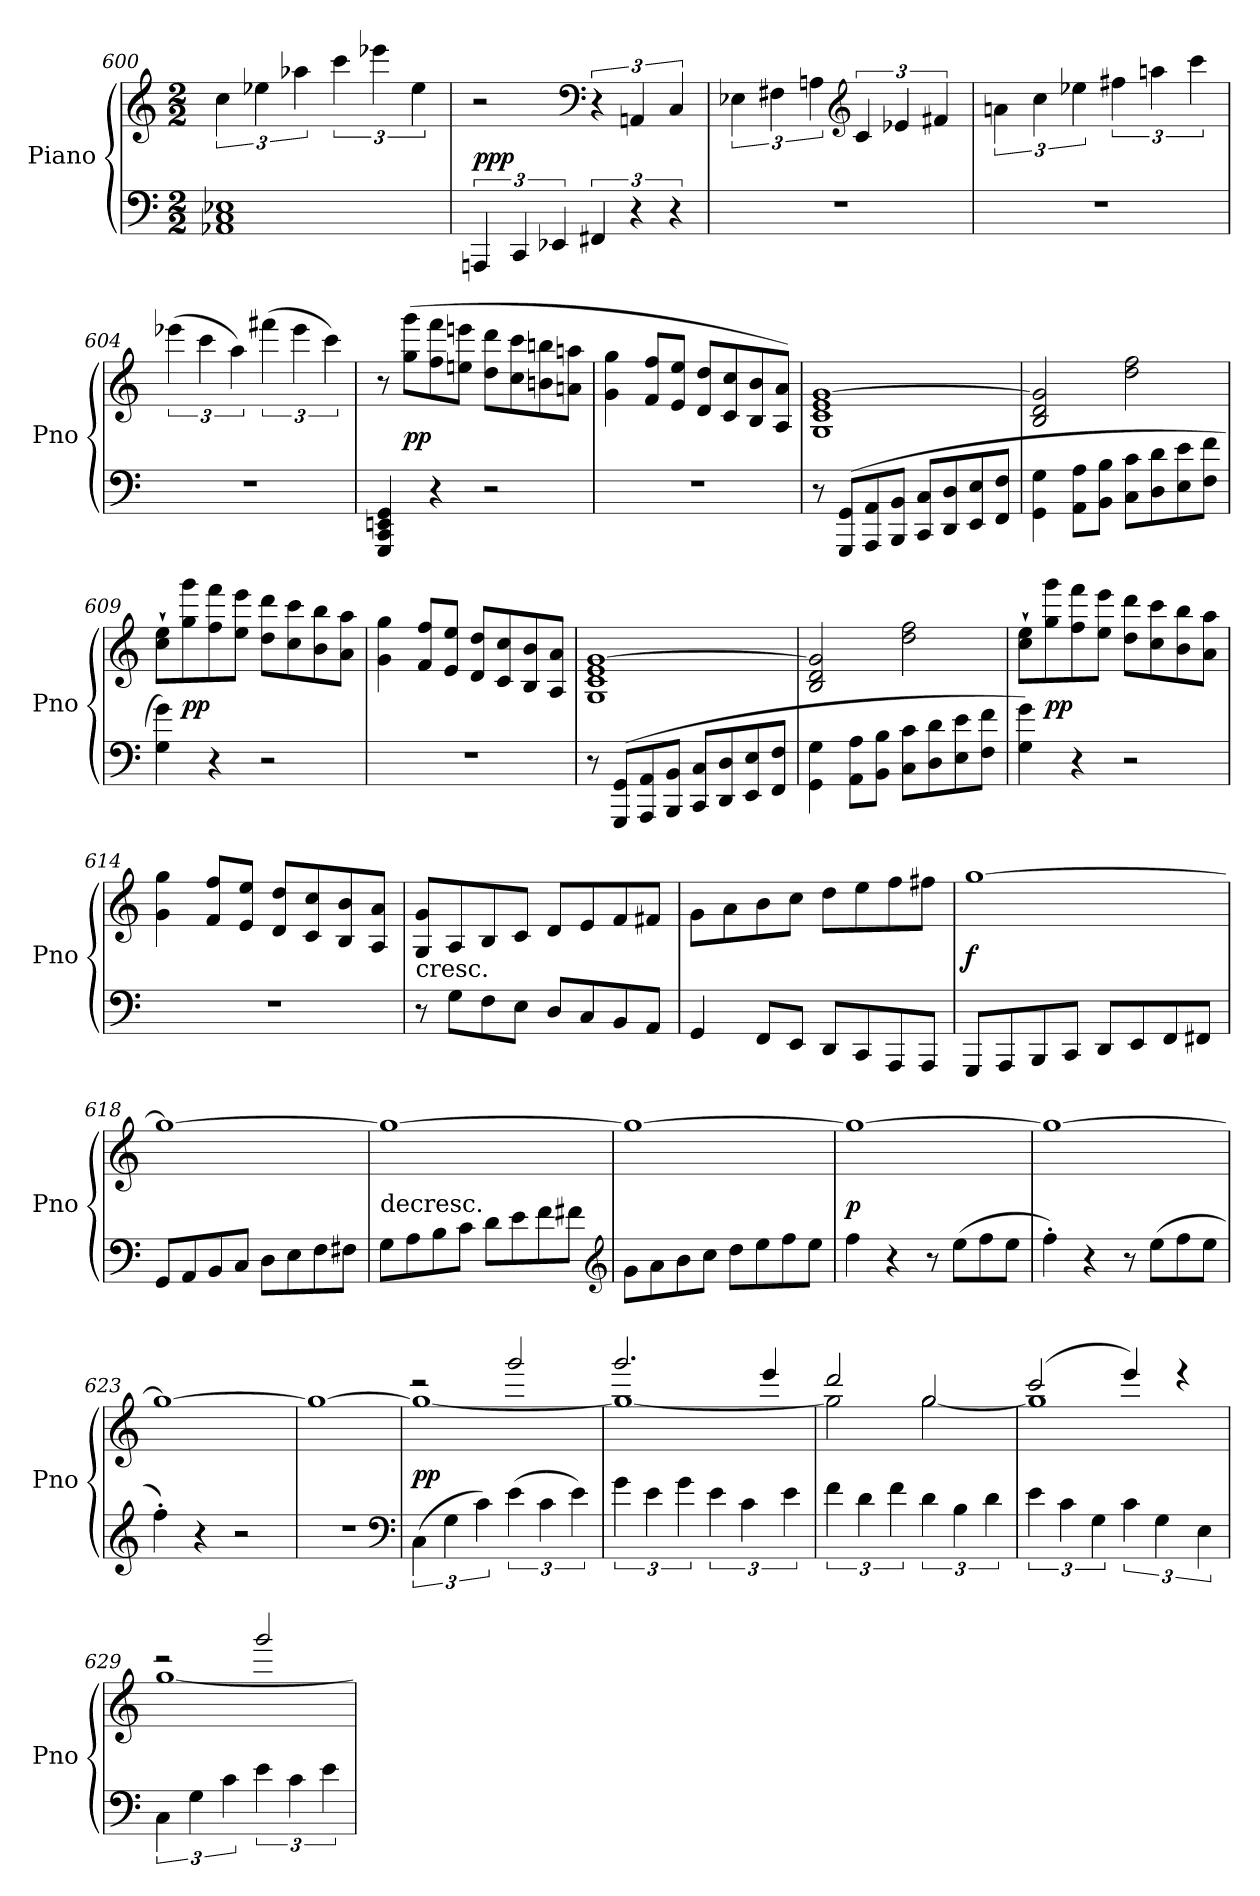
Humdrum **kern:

**kern	**kern	**dynam
*part1	*part1	*part1
*staff2	*staff1	*staff1/2
*I"Piano	*	*
*I'Pno	*	*
*clefF4	*clefG2	*
*k[]	*k[]	*
*C:	*C:	*
*M2/2	*M2/2	*
=600	=600	=600
1AA-X 1C 1E-X	6cc\	.
.	6ee-X\	.
.	6aa-X\	.
.	6ccc\	.
.	6eee-X\	.
.	6ee-\	.
=601	=601	=601
6AAAn/	2r	ppp
6CC/	.	.
6EE-X/	.	.
*	*clefF4	*
6FF#X/	6r	.
6r	6AAn/	.
6r	6C/	.
=602	=602	=602
1r	6E-X\	.
.	6F#X\	.
.	6An\	.
*	*clefG2	*
.	6c/	.
.	6e-X/	.
.	6f#X/	.
=603	=603	=603
1r	6an\	.
.	6cc\	.
.	6ee-X\	.
.	6ff#X\	.
.	6aan\	.
.	6ccc\	.
=604	=604	=604
1r	(6eee-X\	.
.	6ccc\	.
.	6aa\)	.
.	(6fff#X\	.
.	6eee-\	.
.	6ccc\)	.
=605	=605	=605
4GGG/ 4CC/ 4EEn/ 4GG/	8r	.
.	(8gg\ 8ggg\L	pp
4r	8ff\ 8fff\	.
.	8een\ 8eeen\J	.
2r	8dd\ 8ddd\L	.
.	8cc\ 8ccc\	.
.	8bn\ 8bbn\	.
.	8an\ 8aan\J	.
=606	=606	=606
1r	4g\ 4gg\	.
.	8f/ 8ff/L	.
.	8e/ 8ee/J	.
.	8d/ 8dd/L	.
.	8c/ 8cc/	.
.	8B/ 8b/	.
.	8A/ 8a/J)	.
=607	=607	=607
8r	1G 1c 1e [1g	.
(8GGG/ 8GG/L	.	.
8AAA/ 8AA/	.	.
8BBB/ 8BB/J	.	.
8CC/ 8C/L	.	.
8DD/ 8D/	.	.
8EE/ 8E/	.	.
8FF/ 8F/J	.	.
=608	=608	=608
4GG\ 4G\	2B/ 2d/ 2g]/	.
8AA\ 8A\L	.	.
8BB\ 8B\J	.	.
8C\ 8c\L	2dd\ 2ff\	.
8D\ 8d\	.	.
8E\ 8e\	.	.
8F\ 8f\J	.	.
=609	=609	=609
4G\ 4g\)	8cc`\ 8ee`\L	.
.	8gg\ 8ggg\	pp
4r	8ff\ 8fff\	.
.	8ee\ 8eee\J	.
2r	8dd\ 8ddd\L	.
.	8cc\ 8ccc\	.
.	8b\ 8bb\	.
.	8a\ 8aa\J	.
=610	=610	=610
1r	4g\ 4gg\	.
.	8f/ 8ff/L	.
.	8e/ 8ee/J	.
.	8d/ 8dd/L	.
.	8c/ 8cc/	.
.	8B/ 8b/	.
.	8A/ 8a/J	.
=611	=611	=611
8r	1G 1c 1e [1g	.
(8GGG/ 8GG/L	.	.
8AAA/ 8AA/	.	.
8BBB/ 8BB/J	.	.
8CC/ 8C/L	.	.
8DD/ 8D/	.	.
8EE/ 8E/	.	.
8FF/ 8F/J	.	.
=612	=612	=612
4GG\ 4G\	2B/ 2d/ 2g]/	.
8AA\ 8A\L	.	.
8BB\ 8B\J	.	.
8C\ 8c\L	2dd\ 2ff\	.
8D\ 8d\	.	.
8E\ 8e\	.	.
8F\ 8f\J	.	.
=613	=613	=613
4G\ 4g\)	8cc`\ 8ee`\L	.
.	8gg\ 8ggg\	pp
4r	8ff\ 8fff\	.
.	8ee\ 8eee\J	.
2r	8dd\ 8ddd\L	.
.	8cc\ 8ccc\	.
.	8b\ 8bb\	.
.	8a\ 8aa\J	.
=614	=614	=614
1r	4g\ 4gg\	.
.	8f/ 8ff/L	.
.	8e/ 8ee/J	.
.	8d/ 8dd/L	.
.	8c/ 8cc/	.
.	8B/ 8b/	.
.	8A/ 8a/J	.
=615	=615	=615
!	!LO:TX:c:t=cresc.	!
8r	8G/ 8g/L	.
8G\L	8A/	.
8F\	8B/	.
8E\J	8c/J	.
8D/L	8d/L	.
8C/	8e/	.
8BB/	8f/	.
8AA/J	8f#X/J	.
=616	=616	=616
4GG/	8g\L	.
.	8a\	.
8FF/L	8b\	.
8EE/J	8cc\J	.
8DD/L	8dd\L	.
8CC/	8ee\	.
8AAA/	8ff\	.
8AAA/J	8ff#X\J	.
=617	=617	=617
8GGG/L	[1gg	f
8AAA/	.	.
8BBB/	.	.
8CC/J	.	.
8DD/L	.	.
8EE/	.	.
8FF/	.	.
8FF#X/J	.	.
=618	=618	=618
8GG/L	1gg_	.
8AA/	.	.
8BB/	.	.
8C/J	.	.
8D\L	.	.
8E\	.	.
8F\	.	.
8F#X\J	.	.
=619	=619	=619
!	!LO:TX:c:t=decresc.	!
8G\L	1gg_	.
8A\	.	.
8B\	.	.
8c\J	.	.
8d\L	.	.
8e\	.	.
8f\	.	.
8f#X\J	.	.
*clefG2	*	*
=620	=620	=620
8g\L	1gg_	.
8a\	.	.
8b\	.	.
8cc\J	.	.
8dd\L	.	.
8ee\	.	.
8ff\	.	.
8ee\J	.	.
=621	=621	=621
4ff\	1gg_	p
4r	.	.
8r	.	.
(8ee\L	.	.
8ff\	.	.
8ee\J	.	.
=622	=622	=622
4ff'\)	1gg_	.
4r	.	.
8r	.	.
(8ee\L	.	.
8ff\	.	.
8ee\J	.	.
=623	=623	=623
4ff'\)	1gg_	.
4r	.	.
2r	.	.
=624	=624	=624
1r	1gg_	.
*clefF4	*	*
=625	=625	=625
*	*^	*
(6C\	2r	1gg_	pp
6G\	.	.	.
6c\)	.	.	.
(6e\	2ggg/	.	.
6c\	.	.	.
6e\)	.	.	.
=626	=626	=626	=626
6g\	2.ggg/	1gg_	.
6e\	.	.	.
6g\	.	.	.
6e\	.	.	.
6c\	.	.	.
.	4eee/	.	.
6e\	.	.	.
=627	=627	=627	=627
6f\	2ddd/	2gg\]	.
6d\	.	.	.
6f\	.	.	.
6d\	2gg/	[2gg\	.
6B\	.	.	.
6d\	.	.	.
=628	=628	=628	=628
6e\	(2ccc/	1gg]	.
6c\	.	.	.
6G\	.	.	.
6c\	4eee/)	.	.
6G\	.	.	.
.	4r	.	.
6E\	.	.	.
=629	=629	=629	=629
6C\	2r	[1gg	.
6G\	.	.	.
6c\	.	.	.
6e\	2ggg/	.	.
6c\	.	.	.
6e\	.	.	.
*	*v	*v	*
=	=	=
*-	*-	*-
